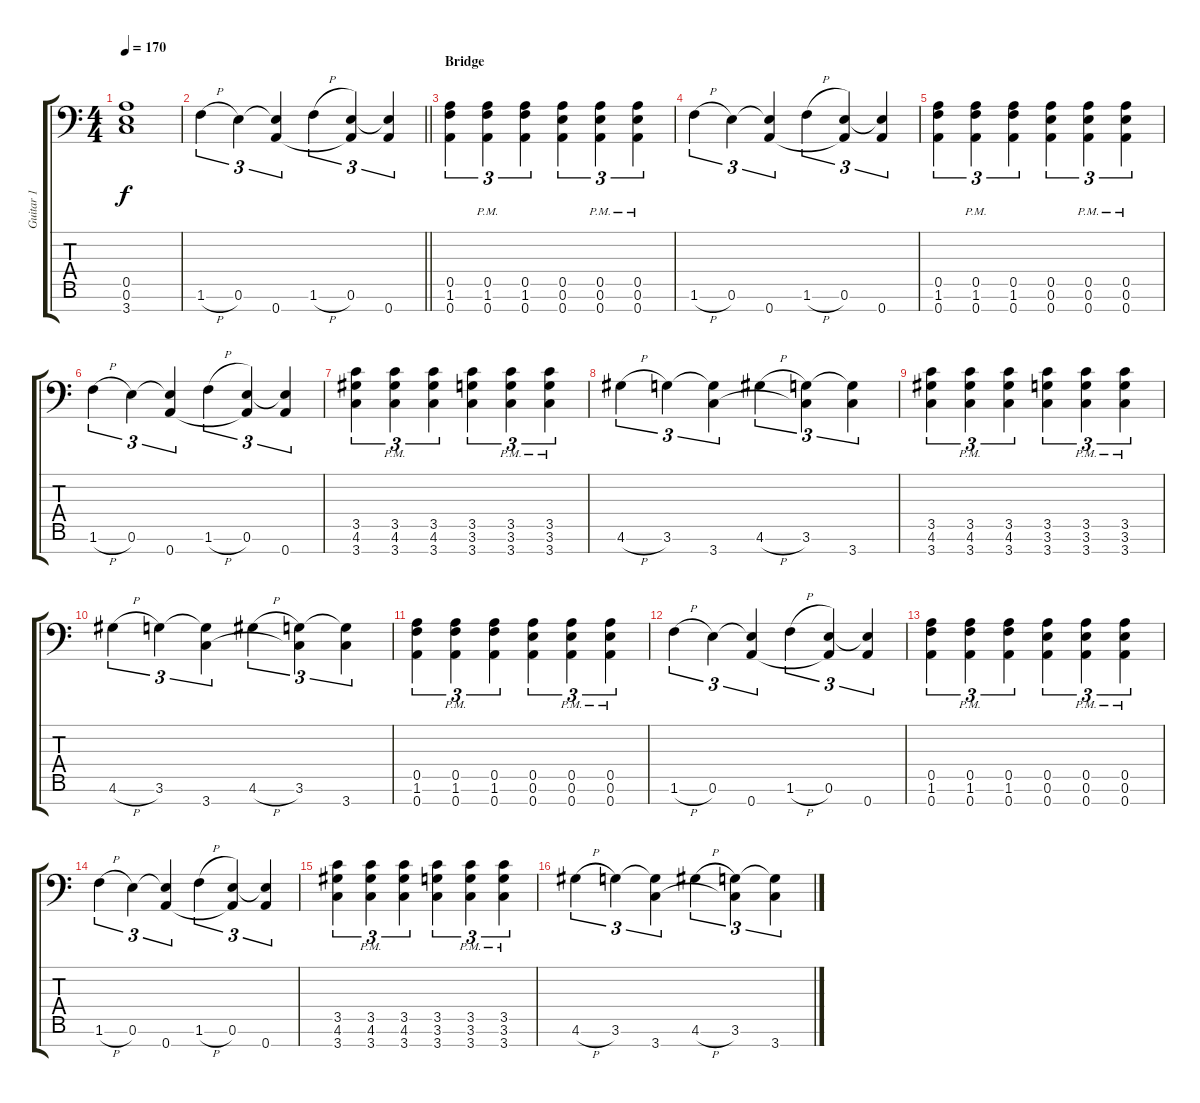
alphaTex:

\track ("Guitar 1" "Guitar 1") {instrument overdrivenguitar}
\staff {score tabs}
\tuning (E4 B3 G3 D3 A2 E2 A1) {hide}
\ts (4 4)
\tempo 170
\clef f4
\ks c
(0.5 0.6 3.7).1{dy f} |
\barLineRight lightlight
1.6{h}.4{tu (3 2)} 0.6.4{tu (3 2)} (0.6{t} 0.7).4{tu (3 2)} 1.6{h}.4{tu (3 2)} (0.6 0.7{t}).4{tu (3 2)} (0.6{t} 0.7).4{tu (3 2)} |
\section ("" "Bridge")
(0.5 1.6 0.7).4{tu (3 2)} (0.5{pm} 1.6{pm} 0.7{pm}).4{tu (3 2)} (0.5 1.6 0.7).4{tu (3 2)} (0.5 0.6 0.7).4{tu (3 2)} (0.5{pm} 0.6{pm} 0.7{pm}).4{tu (3 2)} (0.5{pm} 0.6{pm} 0.7{pm}).4{tu (3 2)} |
1.6{h}.4{tu (3 2)} 0.6.4{tu (3 2)} (0.6{t} 0.7).4{tu (3 2)} 1.6{h}.4{tu (3 2)} (0.6 0.7{t}).4{tu (3 2)} (0.6{t} 0.7).4{tu (3 2)} |
(0.5 1.6 0.7).4{tu (3 2)} (0.5{pm} 1.6{pm} 0.7{pm}).4{tu (3 2)} (0.5 1.6 0.7).4{tu (3 2)} (0.5 0.6 0.7).4{tu (3 2)} (0.5{pm} 0.6{pm} 0.7{pm}).4{tu (3 2)} (0.5{pm} 0.6{pm} 0.7{pm}).4{tu (3 2)} |
1.6{h}.4{tu (3 2)} 0.6.4{tu (3 2)} (0.6{t} 0.7).4{tu (3 2)} 1.6{h}.4{tu (3 2)} (0.6 0.7{t}).4{tu (3 2)} (0.6{t} 0.7).4{tu (3 2)} |
(3.5 4.6 3.7).4{tu (3 2)} (3.5{pm} 4.6{pm} 3.7{pm}).4{tu (3 2)} (3.5 4.6 3.7).4{tu (3 2)} (3.5 3.6 3.7).4{tu (3 2)} (3.5{pm} 3.6{pm} 3.7{pm}).4{tu (3 2)} (3.5{pm} 3.6{pm} 3.7{pm}).4{tu (3 2)} |
4.6{h}.4{tu (3 2)} 3.6.4{tu (3 2)} (3.6{t} 3.7).4{tu (3 2)} 4.6{h}.4{tu (3 2)} (3.6 3.7{t}).4{tu (3 2)} (3.6{t} 3.7).4{tu (3 2)} |
(3.5 4.6 3.7).4{tu (3 2)} (3.5{pm} 4.6{pm} 3.7{pm}).4{tu (3 2)} (3.5 4.6 3.7).4{tu (3 2)} (3.5 3.6 3.7).4{tu (3 2)} (3.5{pm} 3.6{pm} 3.7{pm}).4{tu (3 2)} (3.5{pm} 3.6{pm} 3.7{pm}).4{tu (3 2)} |
4.6{h}.4{tu (3 2)} 3.6.4{tu (3 2)} (3.6{t} 3.7).4{tu (3 2)} 4.6{h}.4{tu (3 2)} (3.6 3.7{t}).4{tu (3 2)} (3.6{t} 3.7).4{tu (3 2)} |
(0.5 1.6 0.7).4{tu (3 2)} (0.5{pm} 1.6{pm} 0.7{pm}).4{tu (3 2)} (0.5 1.6 0.7).4{tu (3 2)} (0.5 0.6 0.7).4{tu (3 2)} (0.5{pm} 0.6{pm} 0.7{pm}).4{tu (3 2)} (0.5{pm} 0.6{pm} 0.7{pm}).4{tu (3 2)} |
1.6{h}.4{tu (3 2)} 0.6.4{tu (3 2)} (0.6{t} 0.7).4{tu (3 2)} 1.6{h}.4{tu (3 2)} (0.6 0.7{t}).4{tu (3 2)} (0.6{t} 0.7).4{tu (3 2)} |
(0.5 1.6 0.7).4{tu (3 2)} (0.5{pm} 1.6{pm} 0.7{pm}).4{tu (3 2)} (0.5 1.6 0.7).4{tu (3 2)} (0.5 0.6 0.7).4{tu (3 2)} (0.5{pm} 0.6{pm} 0.7{pm}).4{tu (3 2)} (0.5{pm} 0.6{pm} 0.7{pm}).4{tu (3 2)} |
1.6{h}.4{tu (3 2)} 0.6.4{tu (3 2)} (0.6{t} 0.7).4{tu (3 2)} 1.6{h}.4{tu (3 2)} (0.6 0.7{t}).4{tu (3 2)} (0.6{t} 0.7).4{tu (3 2)} |
(3.5 4.6 3.7).4{tu (3 2)} (3.5{pm} 4.6{pm} 3.7{pm}).4{tu (3 2)} (3.5 4.6 3.7).4{tu (3 2)} (3.5 3.6 3.7).4{tu (3 2)} (3.5{pm} 3.6{pm} 3.7{pm}).4{tu (3 2)} (3.5{pm} 3.6{pm} 3.7{pm}).4{tu (3 2)} |
4.6{h}.4{tu (3 2)} 3.6.4{tu (3 2)} (3.6{t} 3.7).4{tu (3 2)} 4.6{h}.4{tu (3 2)} (3.6 3.7{t}).4{tu (3 2)} (3.6{t} 3.7).4{tu (3 2)}
